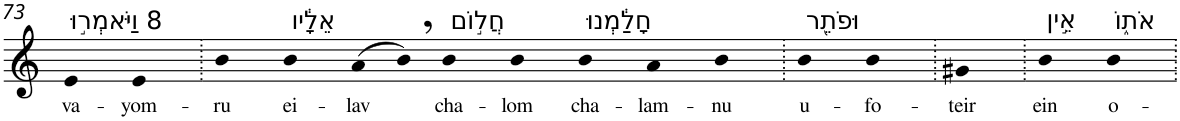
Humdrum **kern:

**kern	**text
*part1	*part1
*staff1	*staff1
*I"Piano	*
*I'Pno	*
!!LO:PB:g=z
*clefG2	*
*k[]	*
=73	=73
!LO:TX:a:t=8 וַיֹּאמְר֣וּ	!
!	!LO:LY:b
4e	va-
!	!LO:LY:b
4e	-yom-
=74.	=74.
!	!LO:LY:b
4b	-ru
!LO:TX:a:t=אֵלָ֔יו	!
!	!LO:LY:b
4b	ei-
!	!LO:LY:b
(>8a	-lav
8b,)	.
!LO:TX:a:t=חֲל֣וֹם	!
!	!LO:LY:b
4b	cha-
!	!LO:LY:b
4b	-lom
!LO:TX:a:t=חָלַ֔מְנוּ	!
!	!LO:LY:b
4b	cha-
!	!LO:LY:b
4a	-lam-
!	!LO:LY:b
4b	-nu
=75.	=75.
!LO:TX:a:t=וּפֹתֵ֖ר	!
!	!LO:LY:b
4b	u-
!	!LO:LY:b
4b	-fo-
=76.	=76.
!	!LO:LY:b
4g#X	-teir
=77.	=77.
!LO:TX:a:t=אֵ֣ין	!
!	!LO:LY:b
4b	ein
!LO:TX:a:t=אֹת֑וֹ	!
!	!LO:LY:b
4b	o-
=.	=.
*-	*-
